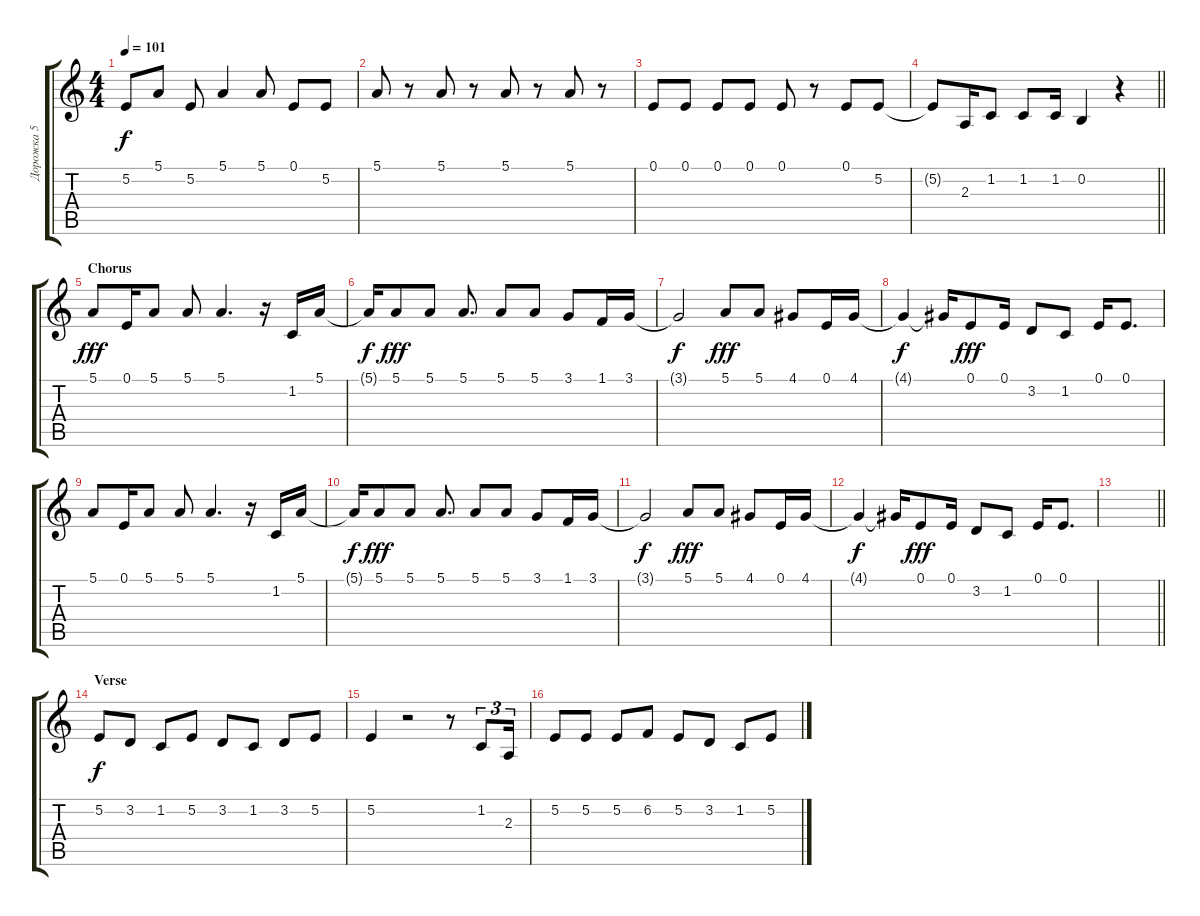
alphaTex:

\track ("Дорожка 5" "Дорожка 5") {instrument altosax}
\staff {score tabs}
\tuning (E4 B3 G3 D3 A2 E2) {hide}
\ts (4 4)
\tempo 101
\clef g2
\ks c
5.2.8{dy f} 5.1.8 5.2.8 5.1.4 5.1.8 0.1.8 5.2.8 |
5.1.8 r.8 5.1.8 r.8 5.1.8 r.8 5.1.8 r.8 |
0.1.8 0.1.8 0.1.8 0.1.8 0.1.8 r.8 0.1.8 5.2.8 |
\barLineRight lightlight
5.2{t}.8 2.3.16 1.2.8 1.2.8 1.2.16 0.2.4 r.4 |
\section ("" "Chorus")
5.1.8{dy fff} 0.1.16 5.1.8 5.1.8 5.1.4{d} r.16 1.2.16 5.1.16 |
5.1{t}.16{dy f} 5.1.8{dy fff} 5.1.8 5.1.8{d} 5.1.8 5.1.8 3.1.8 1.1.16 3.1.16 |
3.1{t}.2{dy f} 5.1.8{dy fff} 5.1.8 4.1.8 0.1.16 4.1.16 |
4.1{t}.4{dy f} 4.1{t}.16 0.1.8{dy fff} 0.1.16 3.2.8 1.2.8 0.1.16 0.1.8{d} |
5.1.8 0.1.16 5.1.8 5.1.8 5.1.4{d} r.16 1.2.16 5.1.16 |
5.1{t}.16{dy f} 5.1.8{dy fff} 5.1.8 5.1.8{d} 5.1.8 5.1.8 3.1.8 1.1.16 3.1.16 |
3.1{t}.2{dy f} 5.1.8{dy fff} 5.1.8 4.1.8 0.1.16 4.1.16 |
4.1{t}.4{dy f} 4.1{t}.16 0.1.8{dy fff} 0.1.16 3.2.8 1.2.8 0.1.16 0.1.8{d} |
\barLineRight lightlight
|
\section ("" "Verse")
5.2.8{dy f} 3.2.8 1.2.8 5.2.8 3.2.8 1.2.8 3.2.8 5.2.8 |
5.2.4 r.2 r.8 1.2.8{tu (3 2)} 2.3.16{tu (3 2)} |
5.2.8 5.2.8 5.2.8 6.2.8 5.2.8 3.2.8 1.2.8 5.2.8
